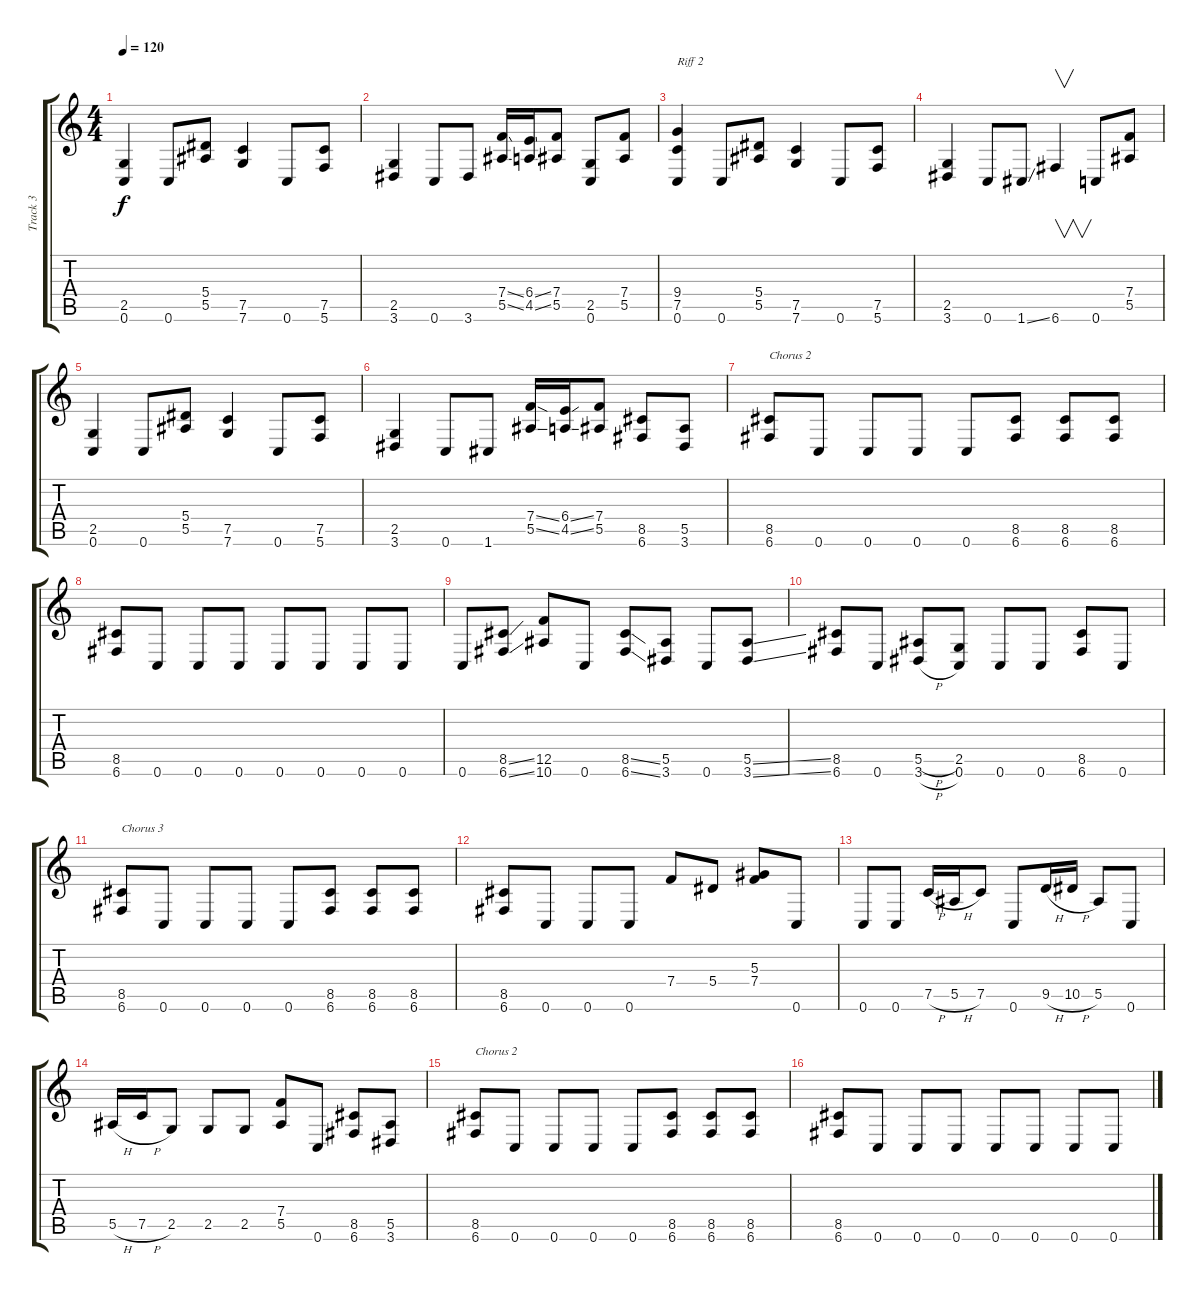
\track ("Track 3" "Track 3") {instrument distortionguitar}
\staff {score tabs}
\tuning (C4 G3 Eb3 Bb2 F2 C2) {hide}
\ts (4 4)
\tempo 120
\clef g2
\ks c
(2.5 0.6).4{dy f} 0.6.8 (5.4 5.5).8 (7.5 7.6).4 0.6.8 (7.5 5.6).8 |
(2.5 3.6).4 0.6.8 3.6.8 (7.4{ss} 5.5{ss}).16 (6.4{ss} 4.5{ss}).16 (7.4 5.5).8 (2.5 0.6).8 (7.4 5.5).8 |
(9.4 7.5 0.6).4{txt "Riff 2"} 0.6.8 (5.4 5.5).8 (7.5 7.6).4 0.6.8 (7.5 5.6).8 |
(2.5 3.6).4 0.6.8 1.6{ss}.8 6.6.4{v} 0.6.8 (7.4 5.5).8 |
(2.5 0.6).4 0.6.8 (5.4 5.5).8 (7.5 7.6).4 0.6.8 (7.5 5.6).8 |
(2.5 3.6).4 0.6.8 1.6.8 (7.4{ss} 5.5{ss}).16 (6.4{ss} 4.5{ss}).16 (7.4 5.5).8 (8.5 6.6).8 (5.5 3.6).8 |
(8.5 6.6).8{txt "Chorus 2"} 0.6.8 0.6.8 0.6.8 0.6.8 (8.5 6.6).8 (8.5 6.6).8 (8.5 6.6).8 |
(8.5 6.6).8 0.6.8 0.6.8 0.6.8 0.6.8 0.6.8 0.6.8 0.6.8 |
0.6.8 (8.5{ss} 6.6{ss}).8 (12.5 10.6).8 0.6.8 (8.5{ss} 6.6{ss}).8 (5.5 3.6).8 0.6.8 (5.5{ss} 3.6{ss}).8 |
(8.5 6.6).8 0.6.8 (5.5{h} 3.6{h}).8 (2.5 0.6).8 0.6.8 0.6.8 (8.5 6.6).8 0.6.8 |
(8.5 6.6).8{txt "Chorus 3"} 0.6.8 0.6.8 0.6.8 0.6.8 (8.5 6.6).8 (8.5 6.6).8 (8.5 6.6).8 |
(8.5 6.6).8 0.6.8 0.6.8 0.6.8 7.4.8 5.4.8 (5.3 7.4).8 0.6.8 |
0.6.8 0.6.8 7.5{h}.16 5.5{h}.16 7.5.8 0.6.8 9.5{h}.16 10.5{h}.16 5.5.8 0.6.8 |
5.5{h}.16 7.5{h}.16 2.5.8 2.5.8 2.5.8 (7.4 5.5).8 0.6.8 (8.5 6.6).8 (5.5 3.6).8 |
(8.5 6.6).8{txt "Chorus 2"} 0.6.8 0.6.8 0.6.8 0.6.8 (8.5 6.6).8 (8.5 6.6).8 (8.5 6.6).8 |
(8.5 6.6).8 0.6.8 0.6.8 0.6.8 0.6.8 0.6.8 0.6.8 0.6.8
